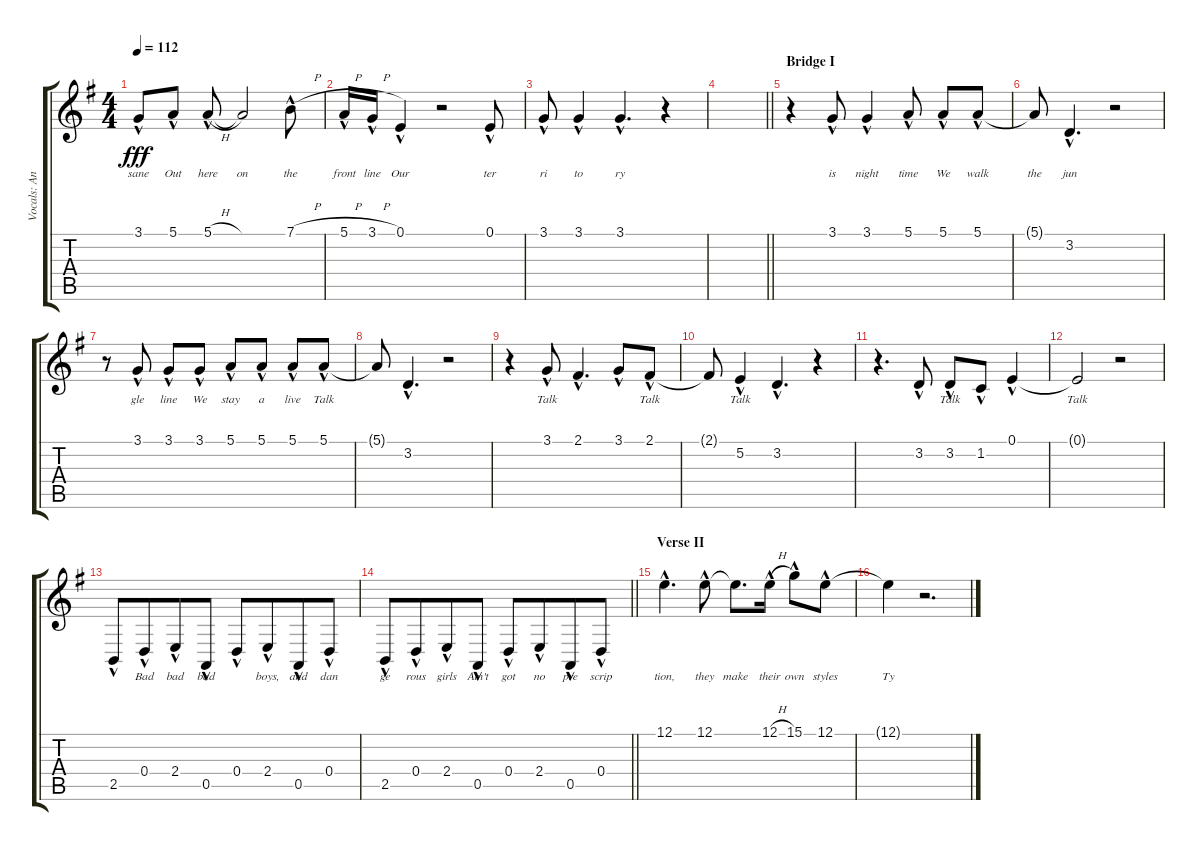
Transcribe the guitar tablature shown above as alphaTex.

\track ("Vocals: Ann" "Vocals: An") {instrument lead2sawtooth}
\staff {score tabs}
\tuning (E4 B3 G3 D3 A2 E2) {hide}
\ts (4 4)
\tempo 112
\clef g2
\ks g
3.1{hac}.8{lyrics (0 "sane") lyrics (1 "") lyrics (2 "") lyrics (3 "") lyrics (4 "") dy fff} 5.1{hac}.8{lyrics (0 "Out") lyrics (1 "") lyrics (2 "") lyrics (3 "") lyrics (4 "")} 5.1{h hac}.8{lyrics (0 "here") lyrics (1 "") lyrics (2 "") lyrics (3 "") lyrics (4 "")} 5.1{t}.2{lyrics (0 "on") lyrics (1 "") lyrics (2 "") lyrics (3 "") lyrics (4 "")} 7.1{h hac}.8{lyrics (0 "the") lyrics (1 "") lyrics (2 "") lyrics (3 "") lyrics (4 "")} |
5.1{h hac}.16{lyrics (0 "front") lyrics (1 "") lyrics (2 "") lyrics (3 "") lyrics (4 "")} 3.1{h hac}.16{lyrics (0 "line") lyrics (1 "") lyrics (2 "") lyrics (3 "") lyrics (4 "")} 0.1{hac}.4{lyrics (0 "Our") lyrics (1 "") lyrics (2 "") lyrics (3 "") lyrics (4 "")} r.2 0.1{hac}.8{lyrics (0 "ter") lyrics (1 "") lyrics (2 "") lyrics (3 "") lyrics (4 "")} |
3.1{hac}.8{lyrics (0 "ri") lyrics (1 "") lyrics (2 "") lyrics (3 "") lyrics (4 "")} 3.1{hac}.4{lyrics (0 "to") lyrics (1 "") lyrics (2 "") lyrics (3 "") lyrics (4 "")} 3.1{hac}.4{d lyrics (0 "ry") lyrics (1 "") lyrics (2 "") lyrics (3 "") lyrics (4 "")} r.4 |
\barLineRight lightlight
|
\section ("" "Bridge I")
r.4 3.1{hac}.8{lyrics (0 "is") lyrics (1 "") lyrics (2 "") lyrics (3 "") lyrics (4 "")} 3.1{hac}.4{lyrics (0 "night") lyrics (1 "") lyrics (2 "") lyrics (3 "") lyrics (4 "")} 5.1{hac}.8{lyrics (0 "time") lyrics (1 "") lyrics (2 "") lyrics (3 "") lyrics (4 "")} 5.1{hac}.8{lyrics (0 "We") lyrics (1 "") lyrics (2 "") lyrics (3 "") lyrics (4 "")} 5.1{hac}.8{lyrics (0 "walk") lyrics (1 "") lyrics (2 "") lyrics (3 "") lyrics (4 "")} |
5.1{t}.8{lyrics (0 "the") lyrics (1 "") lyrics (2 "") lyrics (3 "") lyrics (4 "")} 3.2{hac}.4{d lyrics (0 "jun") lyrics (1 "") lyrics (2 "") lyrics (3 "") lyrics (4 "")} r.2 |
r.8 3.1{hac}.8{lyrics (0 "gle") lyrics (1 "") lyrics (2 "") lyrics (3 "") lyrics (4 "")} 3.1{hac}.8{lyrics (0 "line") lyrics (1 "") lyrics (2 "") lyrics (3 "") lyrics (4 "")} 3.1{hac}.8{lyrics (0 "We") lyrics (1 "") lyrics (2 "") lyrics (3 "") lyrics (4 "")} 5.1{hac}.8{lyrics (0 "stay") lyrics (1 "") lyrics (2 "") lyrics (3 "") lyrics (4 "")} 5.1{hac}.8{lyrics (0 "a") lyrics (1 "") lyrics (2 "") lyrics (3 "") lyrics (4 "")} 5.1{hac}.8{lyrics (0 "live") lyrics (1 "") lyrics (2 "") lyrics (3 "") lyrics (4 "")} 5.1{hac}.8{lyrics (0 "Talk") lyrics (1 "") lyrics (2 "") lyrics (3 "") lyrics (4 "")} |
5.1{t}.8{lyrics (0 "") lyrics (1 "") lyrics (2 "") lyrics (3 "") lyrics (4 "")} 3.2{hac}.4{d lyrics (0 "") lyrics (1 "") lyrics (2 "") lyrics (3 "") lyrics (4 "")} r.2 |
r.4 3.1{hac}.8{lyrics (0 "Talk") lyrics (1 "") lyrics (2 "") lyrics (3 "") lyrics (4 "")} 2.1{hac}.4{d lyrics (0 "") lyrics (1 "") lyrics (2 "") lyrics (3 "") lyrics (4 "")} 3.1{hac}.8{lyrics (0 "") lyrics (1 "") lyrics (2 "") lyrics (3 "") lyrics (4 "")} 2.1{hac}.8{lyrics (0 "Talk") lyrics (1 "") lyrics (2 "") lyrics (3 "") lyrics (4 "")} |
2.1{t}.8{lyrics (0 "") lyrics (1 "") lyrics (2 "") lyrics (3 "") lyrics (4 "")} 5.2{hac}.4{lyrics (0 "Talk") lyrics (1 "") lyrics (2 "") lyrics (3 "") lyrics (4 "")} 3.2{hac}.4{d lyrics (0 "") lyrics (1 "") lyrics (2 "") lyrics (3 "") lyrics (4 "")} r.4 |
r.4{d} 3.2{hac}.8{lyrics (0 "") lyrics (1 "") lyrics (2 "") lyrics (3 "") lyrics (4 "")} 3.2{hac}.8{lyrics (0 "Talk") lyrics (1 "") lyrics (2 "") lyrics (3 "") lyrics (4 "")} 1.2{hac}.8{lyrics (0 "") lyrics (1 "") lyrics (2 "") lyrics (3 "") lyrics (4 "")} 0.1{hac}.4{lyrics (0 "") lyrics (1 "") lyrics (2 "") lyrics (3 "") lyrics (4 "")} |
0.1{t}.2{lyrics (0 "Talk") lyrics (1 "") lyrics (2 "") lyrics (3 "") lyrics (4 "")} r.2 |
2.5{hac}.8{lyrics (0 "") lyrics (1 "") lyrics (2 "") lyrics (3 "") lyrics (4 "")} 0.4{hac}.8{lyrics (0 "Bad") lyrics (1 "") lyrics (2 "") lyrics (3 "") lyrics (4 "") beam merge} 2.4{hac}.8{lyrics (0 "bad") lyrics (1 "") lyrics (2 "") lyrics (3 "") lyrics (4 "")} 0.5{hac}.8{lyrics (0 "bad") lyrics (1 "") lyrics (2 "") lyrics (3 "") lyrics (4 "")} 0.4{hac}.8{lyrics (0 "") lyrics (1 "") lyrics (2 "") lyrics (3 "") lyrics (4 "")} 2.4{hac}.8{lyrics (0 "boys,") lyrics (1 "") lyrics (2 "") lyrics (3 "") lyrics (4 "") beam merge} 0.5{hac}.8{lyrics (0 "and") lyrics (1 "") lyrics (2 "") lyrics (3 "") lyrics (4 "")} 0.4{hac}.8{lyrics (0 "dan") lyrics (1 "") lyrics (2 "") lyrics (3 "") lyrics (4 "")} |
\barLineRight lightlight
2.5{hac}.8{lyrics (0 "ge") lyrics (1 "") lyrics (2 "") lyrics (3 "") lyrics (4 "")} 0.4{hac}.8{lyrics (0 "rous") lyrics (1 "") lyrics (2 "") lyrics (3 "") lyrics (4 "") beam merge} 2.4{hac}.8{lyrics (0 "girls") lyrics (1 "") lyrics (2 "") lyrics (3 "") lyrics (4 "")} 0.5{hac}.8{lyrics (0 "Ain't") lyrics (1 "") lyrics (2 "") lyrics (3 "") lyrics (4 "")} 0.4{hac}.8{lyrics (0 "got") lyrics (1 "") lyrics (2 "") lyrics (3 "") lyrics (4 "")} 2.4{hac}.8{lyrics (0 "no") lyrics (1 "") lyrics (2 "") lyrics (3 "") lyrics (4 "") beam merge} 0.5{hac}.8{lyrics (0 "pre") lyrics (1 "") lyrics (2 "") lyrics (3 "") lyrics (4 "")} 0.4{hac}.8{lyrics (0 "scrip") lyrics (1 "") lyrics (2 "") lyrics (3 "") lyrics (4 "")} |
\section ("" "Verse II")
12.1{hac}.4{d lyrics (0 "tion,") lyrics (1 "") lyrics (2 "") lyrics (3 "") lyrics (4 "")} 12.1{hac}.8{lyrics (0 "they") lyrics (1 "") lyrics (2 "") lyrics (3 "") lyrics (4 "")} 12.1{t}.8{d lyrics (0 "make") lyrics (1 "") lyrics (2 "") lyrics (3 "") lyrics (4 "")} 12.1{h hac}.16{lyrics (0 "their") lyrics (1 "") lyrics (2 "") lyrics (3 "") lyrics (4 "")} 15.1{hac}.8{lyrics (0 "own") lyrics (1 "") lyrics (2 "") lyrics (3 "") lyrics (4 "")} 12.1{hac}.8{lyrics (0 "styles") lyrics (1 "") lyrics (2 "") lyrics (3 "") lyrics (4 "")} |
12.1{t}.4{lyrics (0 "Ty") lyrics (1 "") lyrics (2 "") lyrics (3 "") lyrics (4 "")} r.2{d}
